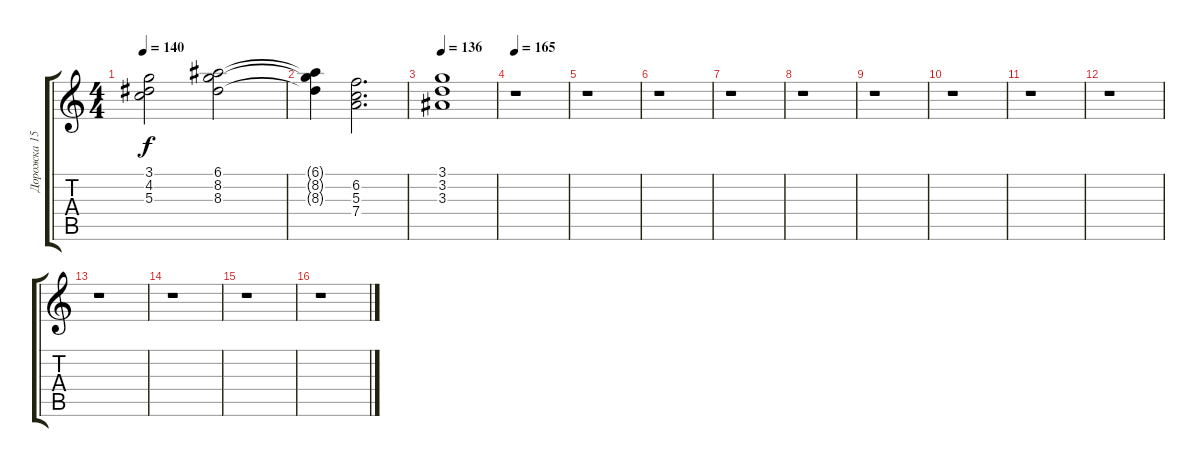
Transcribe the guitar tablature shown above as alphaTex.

\track ("Дорожка 15" "Дорожка 15") {instrument overdrivenguitar}
\staff {score tabs}
\tuning (E4 B3 G3 D3 A2 E2) {hide}
\ts (4 4)
\tempo 140
\clef g2
\ks c
(3.1{t} 4.2{t} 5.3{t}).2{dy f} (6.1 8.2 8.3).2 |
(6.1{t} 8.2{t} 8.3{t}).4 (6.2 5.3 7.4).2{d} |
\tempo 136
(3.1 3.2 3.3).1 |
\tempo 165
r.1 |
r.1 |
r.1 |
r.1 |
r.1 |
r.1 |
r.1 |
r.1 |
r.1 |
r.1 |
r.1 |
r.1 |
r.1
